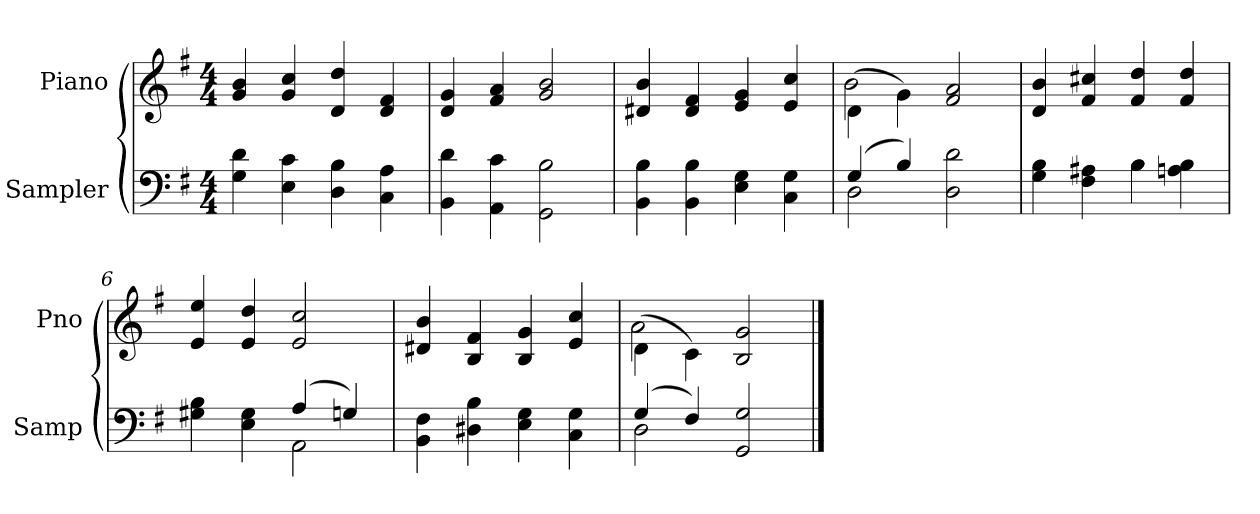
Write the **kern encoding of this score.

**kern	**kern
*part2	*part1
*staff2	*staff1
*I"Sampler	*I"Piano
*I'Samp	*I'Pno
*clefF4	*clefG2
*k[f#]	*k[f#]
*G:	*G:
*M4/4	*M4/4
=1	=1
4G 4d	4g 4b
4E 4c	4g 4cc
4D 4B	4d 4dd
4C 4A	4d 4f#
=2	=2
4BB 4d	4d 4g
4AA 4c	4f# 4a
2GG 2B	2g 2b
=3	=3
4BB 4B	4d#X 4b
4BB 4B	4d# 4f#
4E 4G	4e 4g
4C 4G	4e 4cc
=4	=4
*^	*^
(4G/	2D	(4d\	2b
4B/)	.	4g\)	.
2D 2d	2ryy	2f# 2a	2ryy
*	*	*v	*v
=5	=5	=5
4G 4B	2ryy	4d 4b
4F# 4A#X	.	4f# 4cc#X
4B\	4B	4f# 4dd
4An 4B	4ryy	4f# 4dd
=6	=6	=6
4G#X 4B	2ryy	4e 4ee
4E 4G#	.	4e 4dd
(4A/	2AA	2e 2cc
4Gn/)	.	.
*v	*v	*
=7	=7
4BB 4F#	4d#X 4b
4D#X 4B	4B 4f#
4E 4G	4B 4g
4C 4G	4e 4cc
=8	=8
*^	*^
(4G/	2D	(4d\	2a
4F#/)	.	4c\)	.
2GG 2G	2ryy	2B 2g	2ryy
*v	*v	*	*
*	*v	*v
==	==
*-	*-
